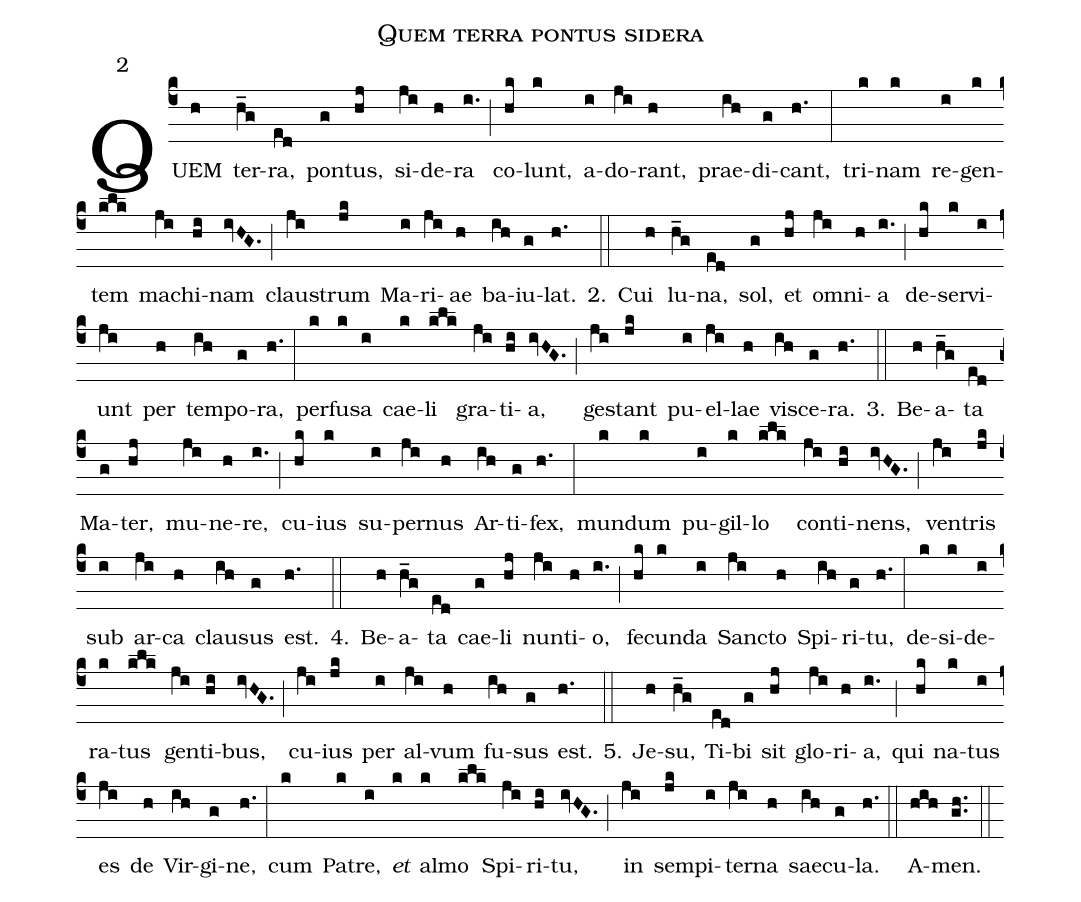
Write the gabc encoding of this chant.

name: Quem terra pontus sidera;
mode: 2;
%%
(c4)QUEM(h) ter(h_g)ra,(ed) pon(g)tus,(hj) si(ji)de(h)ra(i.) (;)
co(hk)lunt,(k) a(i)do(ji)rant,(h) prae(ih)di(g)cant,(h.) (:)
tri(k)nam(k) re(i)gen(k)tem(klk) ma(ji)chi(hi)nam(ivHG.) (;)
clau(ji)strum(jk) Ma(i)ri(ji)ae(h) ba(ih)iu(g)lat.(h.)
2.(::) Cui(h) lu(h_g)na,(ed) sol,(g) et(hj) om(ji)ni(h)a(i.) (;)
de(hk)ser(k)vi(i)unt(ji) per(h) tem(ih)po(g)ra,(h.) (:)
per(k)fu(k)sa(i) cae(k)li(klk) gra(ji)ti(hi)a,(ivHG.) (;)
ge(ji)stant(jk) pu(i)el(ji)lae(h) vi(ih)sce(g)ra.(h.)
3.(::) Be(h)a(h_g)ta(ed) Ma(g)ter,(hj) mu(ji)ne(h)re,(i.) (;)
cu(hk)ius(k) su(i)per(ji)nus(h) Ar(ih)ti(g)fex,(h.) (:)
mun(k)dum(k) pu(i)gil(k)lo(klk) con(ji)ti(hi)nens,(ivHG.) (;)
ven(ji)tris(jk) sub(i) ar(ji)ca(h) clau(ih)sus(g) est.(h.)
4.(::) Be(h)a(h_g)ta(ed) cae(g)li(hj) nun(ji)ti(h)o,(i.) (;)
fe(hk)cun(k)da(i) San(ji)cto(h) Spi(ih)ri(g)tu,(h.) (:)
de(k)si(k)de(i)ra(k)tus(klk) gen(ji)ti(hi)bus,(ivHG.) (;)
cu(ji)ius(jk) per(i) al(ji)vum(h) fu(ih)sus(g) est.(h.)
5.(::) Je(h)su,(h_g) Ti(ed)bi(g) sit(hj) glo(ji)ri(h)a,(i.) (;)
qui(hk) na(k)tus(i) es(ji) de(h) Vir(ih)gi(g)ne,(h.) (:)
cum(k) Pa(k)tre,(i) <i>et</i>(k) al(k)mo(klk) Spi(ji)ri(hi)tu,(ivHG.) (;)
in(ji) sem(jk)pi(i)ter(ji)na(h) sae(ih)cu(g)la.(h.) (::)
A(hih)men.(gh..) (::)
